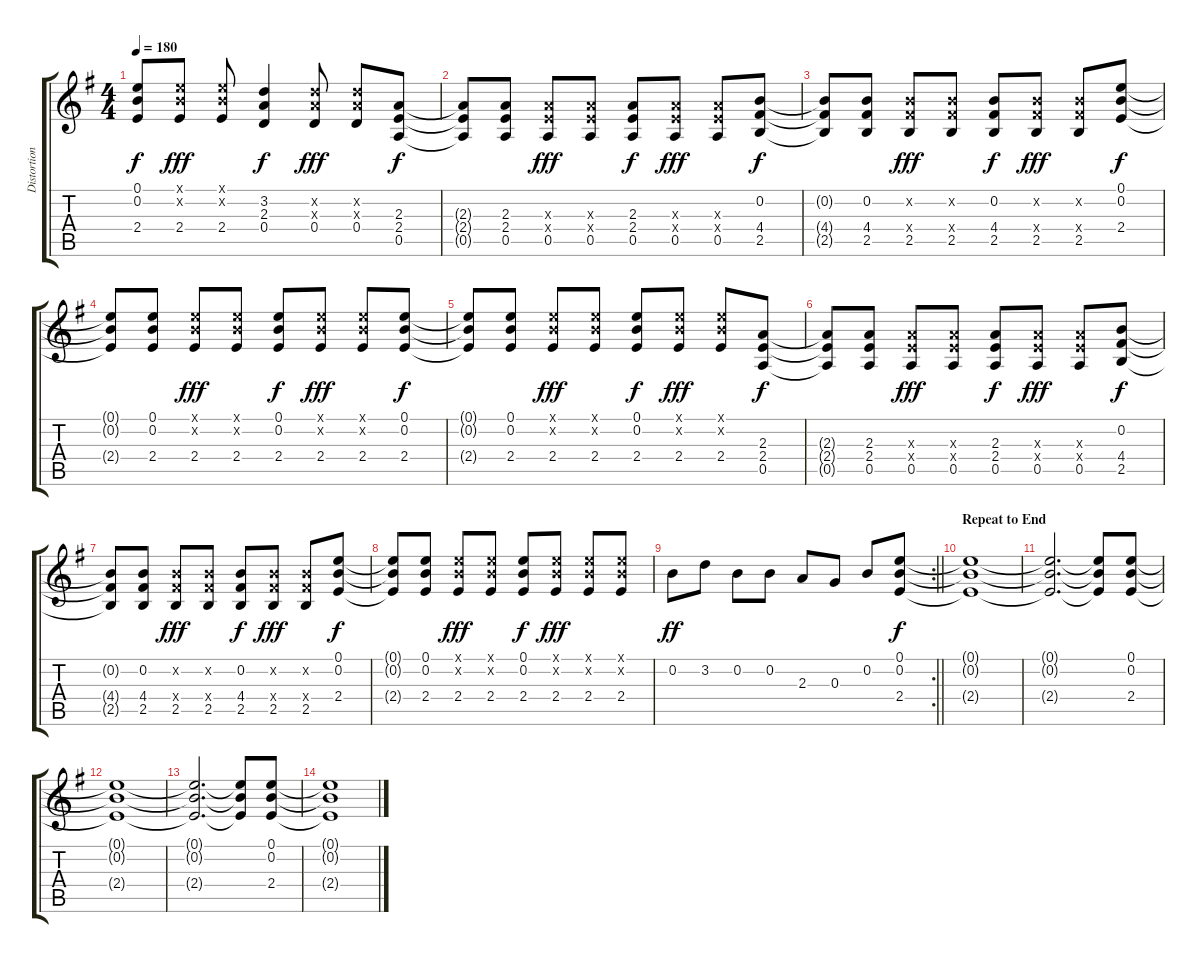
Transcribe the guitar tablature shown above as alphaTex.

\track ("Distortion Guitar" "Distortion") {instrument distortionguitar}
\staff {score tabs}
\tuning (E4 B3 G3 D3 A2 E2) {hide}
\ts (4 4)
\tempo 180
\clef g2
\ks g
(0.1{t} 0.2{t} 2.4{t}).8{dy f} (0.1{x} 0.2{x} 2.4).8{dy fff} (0.1{x} 0.2{x} 2.4).8 (3.2 2.3 0.4).4{dy f} (3.2{x} 2.3{x} 0.4).8{dy fff} (3.2{x} 2.3{x} 0.4).8 (2.3 2.4 0.5).8{dy f} |
(2.3{t} 2.4{t} 0.5{t}).8 (2.3 2.4 0.5).8 (2.3{x} 2.4{x} 0.5).8{dy fff} (2.3{x} 2.4{x} 0.5).8 (2.3 2.4 0.5).8{dy f} (2.3{x} 2.4{x} 0.5).8{dy fff} (2.3{x} 2.4{x} 0.5).8 (0.2 4.4 2.5).8{dy f} |
(0.2{t} 4.4{t} 2.5{t}).8 (0.2 4.4 2.5).8 (0.2{x} 4.4{x} 2.5).8{dy fff} (0.2{x} 4.4{x} 2.5).8 (0.2 4.4 2.5).8{dy f} (0.2{x} 4.4{x} 2.5).8{dy fff} (0.2{x} 4.4{x} 2.5).8 (0.1 0.2 2.4).8{dy f} |
(0.1{t} 0.2{t} 2.4{t}).8 (0.1 0.2 2.4).8 (0.1{x} 0.2{x} 2.4).8{dy fff} (0.1{x} 0.2{x} 2.4).8 (0.1 0.2 2.4).8{dy f} (0.1{x} 0.2{x} 2.4).8{dy fff} (0.1{x} 0.2{x} 2.4).8 (0.1 0.2 2.4).8{dy f} |
(0.1{t} 0.2{t} 2.4{t}).8 (0.1 0.2 2.4).8 (0.1{x} 0.2{x} 2.4).8{dy fff} (0.1{x} 0.2{x} 2.4).8 (0.1 0.2 2.4).8{dy f} (0.1{x} 0.2{x} 2.4).8{dy fff} (0.1{x} 0.2{x} 2.4).8 (2.3 2.4 0.5).8{dy f} |
(2.3{t} 2.4{t} 0.5{t}).8 (2.3 2.4 0.5).8 (2.3{x} 2.4{x} 0.5).8{dy fff} (2.3{x} 2.4{x} 0.5).8 (2.3 2.4 0.5).8{dy f} (2.3{x} 2.4{x} 0.5).8{dy fff} (2.3{x} 2.4{x} 0.5).8 (0.2 4.4 2.5).8{dy f} |
(0.2{t} 4.4{t} 2.5{t}).8 (0.2 4.4 2.5).8 (0.2{x} 4.4{x} 2.5).8{dy fff} (0.2{x} 4.4{x} 2.5).8 (0.2 4.4 2.5).8{dy f} (0.2{x} 4.4{x} 2.5).8{dy fff} (0.2{x} 4.4{x} 2.5).8 (0.1 0.2 2.4).8{dy f} |
(0.1{t} 0.2{t} 2.4{t}).8 (0.1 0.2 2.4).8 (0.1{x} 0.2{x} 2.4).8{dy fff} (0.1{x} 0.2{x} 2.4).8 (0.1 0.2 2.4).8{dy f} (0.1{x} 0.2{x} 2.4).8{dy fff} (0.1{x} 0.2{x} 2.4).8 (0.1{x} 0.2{x} 2.4).8 |
\rc 2
\barLineRight lightlight
0.2.8{dy ff} 3.2.8 0.2.8 0.2.8 2.3.8 0.3.8 0.2.8 (0.1 0.2 2.4).8{dy f} |
\section ("" "Repeat to End")
(0.1{t} 0.2{t} 2.4{t}).1 |
(0.1{t} 0.2{t} 2.4{t}).2{d} (0.1{t} 0.2{t} 2.4{t}).8 (0.1 0.2 2.4).8 |
(0.1{t} 0.2{t} 2.4{t}).1 |
(0.1{t} 0.2{t} 2.4{t}).2{d} (0.1{t} 0.2{t} 2.4{t}).8 (0.1 0.2 2.4).8 |
(0.1{t} 0.2{t} 2.4{t}).1
